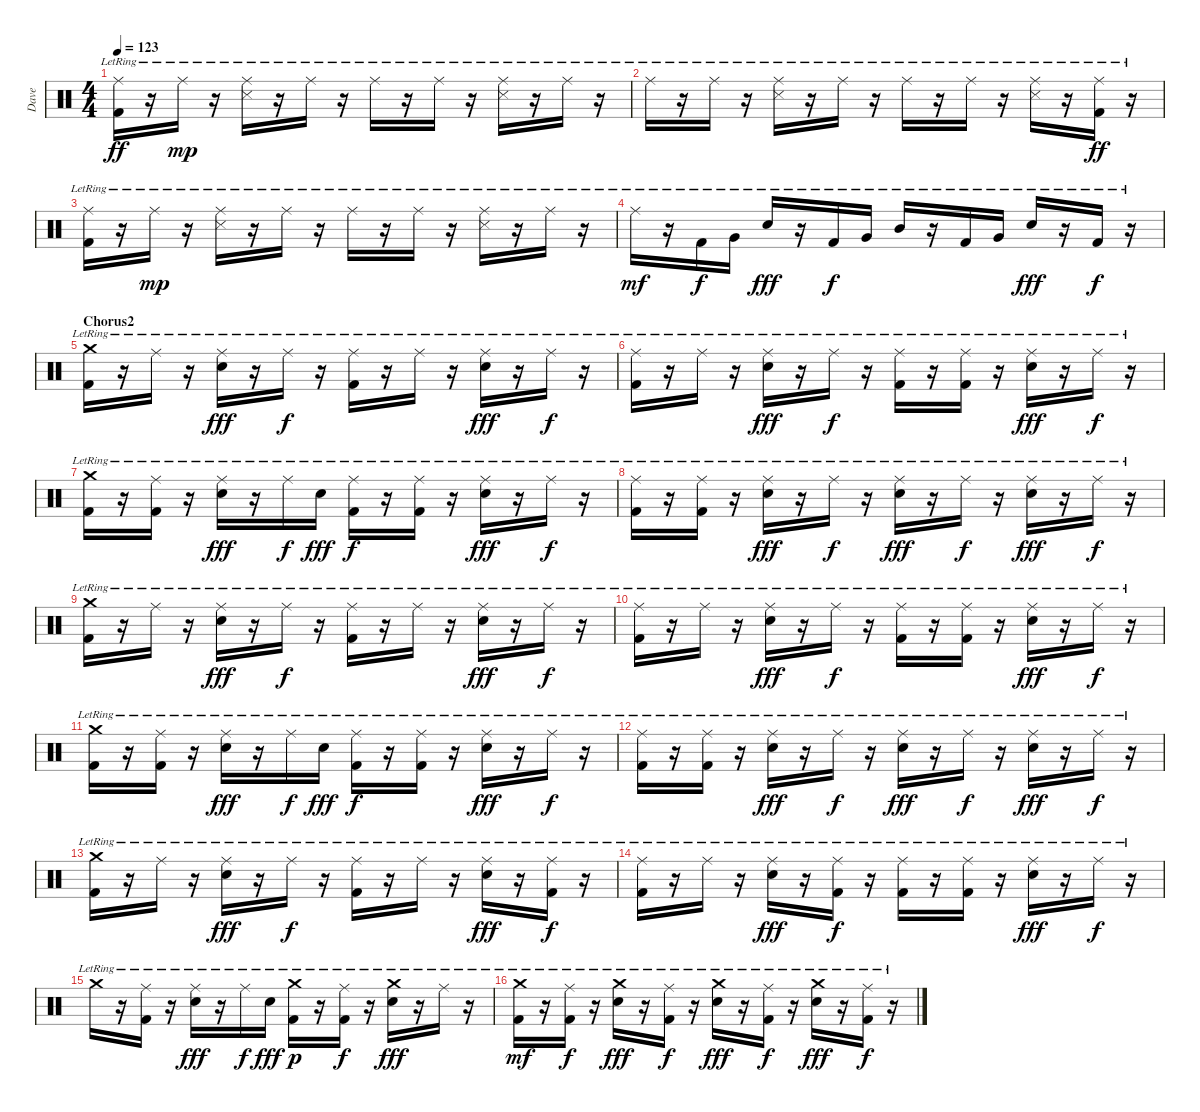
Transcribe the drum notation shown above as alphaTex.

\track ("Dave" "Dave") {instrument percussion}
\staff {score}
\articulation defaults
\ts (4 4)
\tempo 123
\clef neutral
\ks c
("Ride (middle)"{lr} "Kick (hit) 2"{lr}).16{dy ff} r.16 "Ride (middle)"{lr}.16{dy mp} r.16 ("Ride (middle)"{lr} "Snare (side stick) 3"{lr}).16 r.16 "Ride (middle)"{lr}.16 r.16 "Ride (middle)"{lr}.16 r.16 "Ride (middle)"{lr}.16 r.16 ("Ride (middle)"{lr} "Snare (side stick) 3"{lr}).16 r.16 "Ride (middle)"{lr}.16 r.16 |
"Ride (middle)"{lr}.16 r.16 "Ride (middle)"{lr}.16 r.16 ("Ride (middle)"{lr} "Snare (side stick) 3"{lr}).16 r.16 "Ride (middle)"{lr}.16 r.16 "Ride (middle)"{lr}.16 r.16 "Ride (middle)"{lr}.16 r.16 ("Ride (middle)"{lr} "Snare (side stick) 3"{lr}).16 r.16 ("Ride (middle)"{lr} "Kick (hit) 2"{lr}).16{dy ff} r.16 |
("Ride (middle)"{lr} "Kick (hit) 2"{lr}).16 r.16 "Ride (middle)"{lr}.16{dy mp} r.16 ("Ride (middle)"{lr} "Snare (side stick) 3"{lr}).16 r.16 "Ride (middle)"{lr}.16 r.16 "Ride (middle)"{lr}.16 r.16 "Ride (middle)"{lr}.16 r.16 ("Ride (middle)"{lr} "Snare (side stick) 3"{lr}).16 r.16 "Ride (middle)"{lr}.16 r.16 |
"Ride (middle)"{lr}.16{dy mf} r.16 "Kick (hit) 2"{lr}.16{dy f} "Very Low Tom (hit)"{lr}.16 "Snare (hit) 2"{lr}.16{dy fff} r.16 "Kick (hit) 2"{lr}.16{dy f} "Very Low Tom (hit)"{lr}.16 "Mid Tom (hit)"{lr}.16 r.16 "Kick (hit) 2"{lr}.16 "Very Low Tom (hit)"{lr}.16 "Snare (hit) 2"{lr}.16{dy fff} r.16 "Kick (hit) 2"{lr}.16{dy f} r.16 |
\section ("" "Chorus2")
("Crash medium (hit)"{lr} "Kick (hit) 2"{lr}).16 r.16 "Ride (middle)"{lr}.16 r.16 ("Ride (middle)"{lr} "Snare (hit) 2"{lr}).16{dy fff} r.16 "Ride (middle)"{lr}.16{dy f} r.16 ("Ride (middle)"{lr} "Kick (hit) 2"{lr}).16 r.16 "Ride (middle)"{lr}.16 r.16 ("Ride (middle)"{lr} "Snare (hit) 2"{lr}).16{dy fff} r.16 "Ride (middle)"{lr}.16{dy f} r.16 |
("Ride (middle)"{lr} "Kick (hit) 2"{lr}).16 r.16 "Ride (middle)"{lr}.16 r.16 ("Ride (middle)"{lr} "Snare (hit) 2"{lr}).16{dy fff} r.16 "Ride (middle)"{lr}.16{dy f} r.16 ("Ride (middle)"{lr} "Kick (hit) 2"{lr}).16 r.16 ("Ride (middle)"{lr} "Kick (hit) 2"{lr}).16 r.16 ("Ride (middle)"{lr} "Snare (hit) 2"{lr}).16{dy fff} r.16 "Ride (middle)"{lr}.16{dy f} r.16 |
("Crash medium (hit)"{lr} "Kick (hit) 2"{lr}).16 r.16 ("Ride (middle)"{lr} "Kick (hit) 2"{lr}).16 r.16 ("Ride (middle)"{lr} "Snare (hit) 2"{lr}).16{dy fff} r.16 "Ride (middle)"{lr}.16{dy f} "Snare (hit) 2"{lr}.16{dy fff} ("Ride (middle)"{lr} "Kick (hit) 2"{lr}).16{dy f} r.16 ("Ride (middle)"{lr} "Kick (hit) 2"{lr}).16 r.16 ("Ride (middle)"{lr} "Snare (hit) 2"{lr}).16{dy fff} r.16 "Ride (middle)"{lr}.16{dy f} r.16 |
("Ride (middle)"{lr} "Kick (hit) 2"{lr}).16 r.16 ("Ride (middle)"{lr} "Kick (hit) 2"{lr}).16 r.16 ("Ride (middle)"{lr} "Snare (hit) 2"{lr}).16{dy fff} r.16 "Ride (middle)"{lr}.16{dy f} r.16 ("Ride (middle)"{lr} "Snare (hit) 2"{lr}).16{dy fff} r.16 "Ride (middle)"{lr}.16{dy f} r.16 ("Ride (middle)"{lr} "Snare (hit) 2"{lr}).16{dy fff} r.16 "Ride (middle)"{lr}.16{dy f} r.16 |
("Crash medium (hit)"{lr} "Kick (hit) 2"{lr}).16 r.16 "Ride (middle)"{lr}.16 r.16 ("Ride (middle)"{lr} "Snare (hit) 2"{lr}).16{dy fff} r.16 "Ride (middle)"{lr}.16{dy f} r.16 ("Ride (middle)"{lr} "Kick (hit) 2"{lr}).16 r.16 "Ride (middle)"{lr}.16 r.16 ("Ride (middle)"{lr} "Snare (hit) 2"{lr}).16{dy fff} r.16 "Ride (middle)"{lr}.16{dy f} r.16 |
("Ride (middle)"{lr} "Kick (hit) 2"{lr}).16 r.16 "Ride (middle)"{lr}.16 r.16 ("Ride (middle)"{lr} "Snare (hit) 2"{lr}).16{dy fff} r.16 "Ride (middle)"{lr}.16{dy f} r.16 ("Ride (middle)"{lr} "Kick (hit) 2"{lr}).16 r.16 ("Ride (middle)"{lr} "Kick (hit) 2"{lr}).16 r.16 ("Ride (middle)"{lr} "Snare (hit) 2"{lr}).16{dy fff} r.16 "Ride (middle)"{lr}.16{dy f} r.16 |
("Crash medium (hit)"{lr} "Kick (hit) 2"{lr}).16 r.16 ("Ride (middle)"{lr} "Kick (hit) 2"{lr}).16 r.16 ("Ride (middle)"{lr} "Snare (hit) 2"{lr}).16{dy fff} r.16 "Ride (middle)"{lr}.16{dy f} "Snare (hit) 2"{lr}.16{dy fff} ("Ride (middle)"{lr} "Kick (hit) 2"{lr}).16{dy f} r.16 ("Ride (middle)"{lr} "Kick (hit) 2"{lr}).16 r.16 ("Ride (middle)"{lr} "Snare (hit) 2"{lr}).16{dy fff} r.16 "Ride (middle)"{lr}.16{dy f} r.16 |
("Ride (middle)"{lr} "Kick (hit) 2"{lr}).16 r.16 ("Ride (middle)"{lr} "Kick (hit) 2"{lr}).16 r.16 ("Ride (middle)"{lr} "Snare (hit) 2"{lr}).16{dy fff} r.16 "Ride (middle)"{lr}.16{dy f} r.16 ("Ride (middle)"{lr} "Snare (hit) 2"{lr}).16{dy fff} r.16 "Ride (middle)"{lr}.16{dy f} r.16 ("Ride (middle)"{lr} "Snare (hit) 2"{lr}).16{dy fff} r.16 "Ride (middle)"{lr}.16{dy f} r.16 |
("Crash medium (hit)"{lr} "Kick (hit) 2"{lr}).16 r.16 "Ride (middle)"{lr}.16 r.16 ("Ride (middle)"{lr} "Snare (hit) 2"{lr}).16{dy fff} r.16 "Ride (middle)"{lr}.16{dy f} r.16 ("Ride (middle)"{lr} "Kick (hit) 2"{lr}).16 r.16 "Ride (middle)"{lr}.16 r.16 ("Ride (middle)"{lr} "Snare (hit) 2"{lr}).16{dy fff} r.16 ("Ride (middle)"{lr} "Kick (hit) 2"{lr}).16{dy f} r.16 |
("Ride (middle)"{lr} "Kick (hit) 2"{lr}).16 r.16 "Ride (middle)"{lr}.16 r.16 ("Ride (middle)"{lr} "Snare (hit) 2"{lr}).16{dy fff} r.16 ("Ride (middle)"{lr} "Kick (hit) 2"{lr}).16{dy f} r.16 ("Ride (middle)"{lr} "Kick (hit) 2"{lr}).16 r.16 ("Ride (middle)"{lr} "Kick (hit) 2"{lr}).16 r.16 ("Ride (middle)"{lr} "Snare (hit) 2"{lr}).16{dy fff} r.16 "Ride (middle)"{lr}.16{dy f} r.16 |
"Crash medium (hit)"{lr}.16 r.16 ("Ride (middle)"{lr} "Kick (hit) 2"{lr}).16 r.16 ("Ride (middle)"{lr} "Snare (hit) 2"{lr}).16{dy fff} r.16 "Ride (middle)"{lr}.16{dy f} "Snare (hit) 2"{lr}.16{dy fff} ("Crash medium (hit)"{lr} "Kick (hit) 2"{lr}).16{dy p} r.16 ("Ride (middle)"{lr} "Kick (hit) 2"{lr}).16{dy f} r.16 ("Crash medium (hit)"{lr} "Snare (hit) 2"{lr}).16{dy fff} r.16 "Ride (middle)"{lr}.16 r.16 |
("Crash medium (hit)"{lr} "Kick (hit) 2"{lr}).16{dy mf} r.16 ("Ride (middle)"{lr} "Kick (hit) 2"{lr}).16{dy f} r.16 ("Crash medium (hit)"{lr} "Snare (hit) 2"{lr}).16{dy fff} r.16 ("Ride (middle)"{lr} "Kick (hit) 2"{lr}).16{dy f} r.16 ("Crash medium (hit)"{lr} "Snare (hit) 2"{lr}).16{dy fff} r.16 ("Ride (middle)"{lr} "Kick (hit) 2"{lr}).16{dy f} r.16 ("Crash medium (hit)"{lr} "Snare (hit) 2"{lr}).16{dy fff} r.16 ("Ride (middle)"{lr} "Kick (hit) 2"{lr}).16{dy f} r.16
